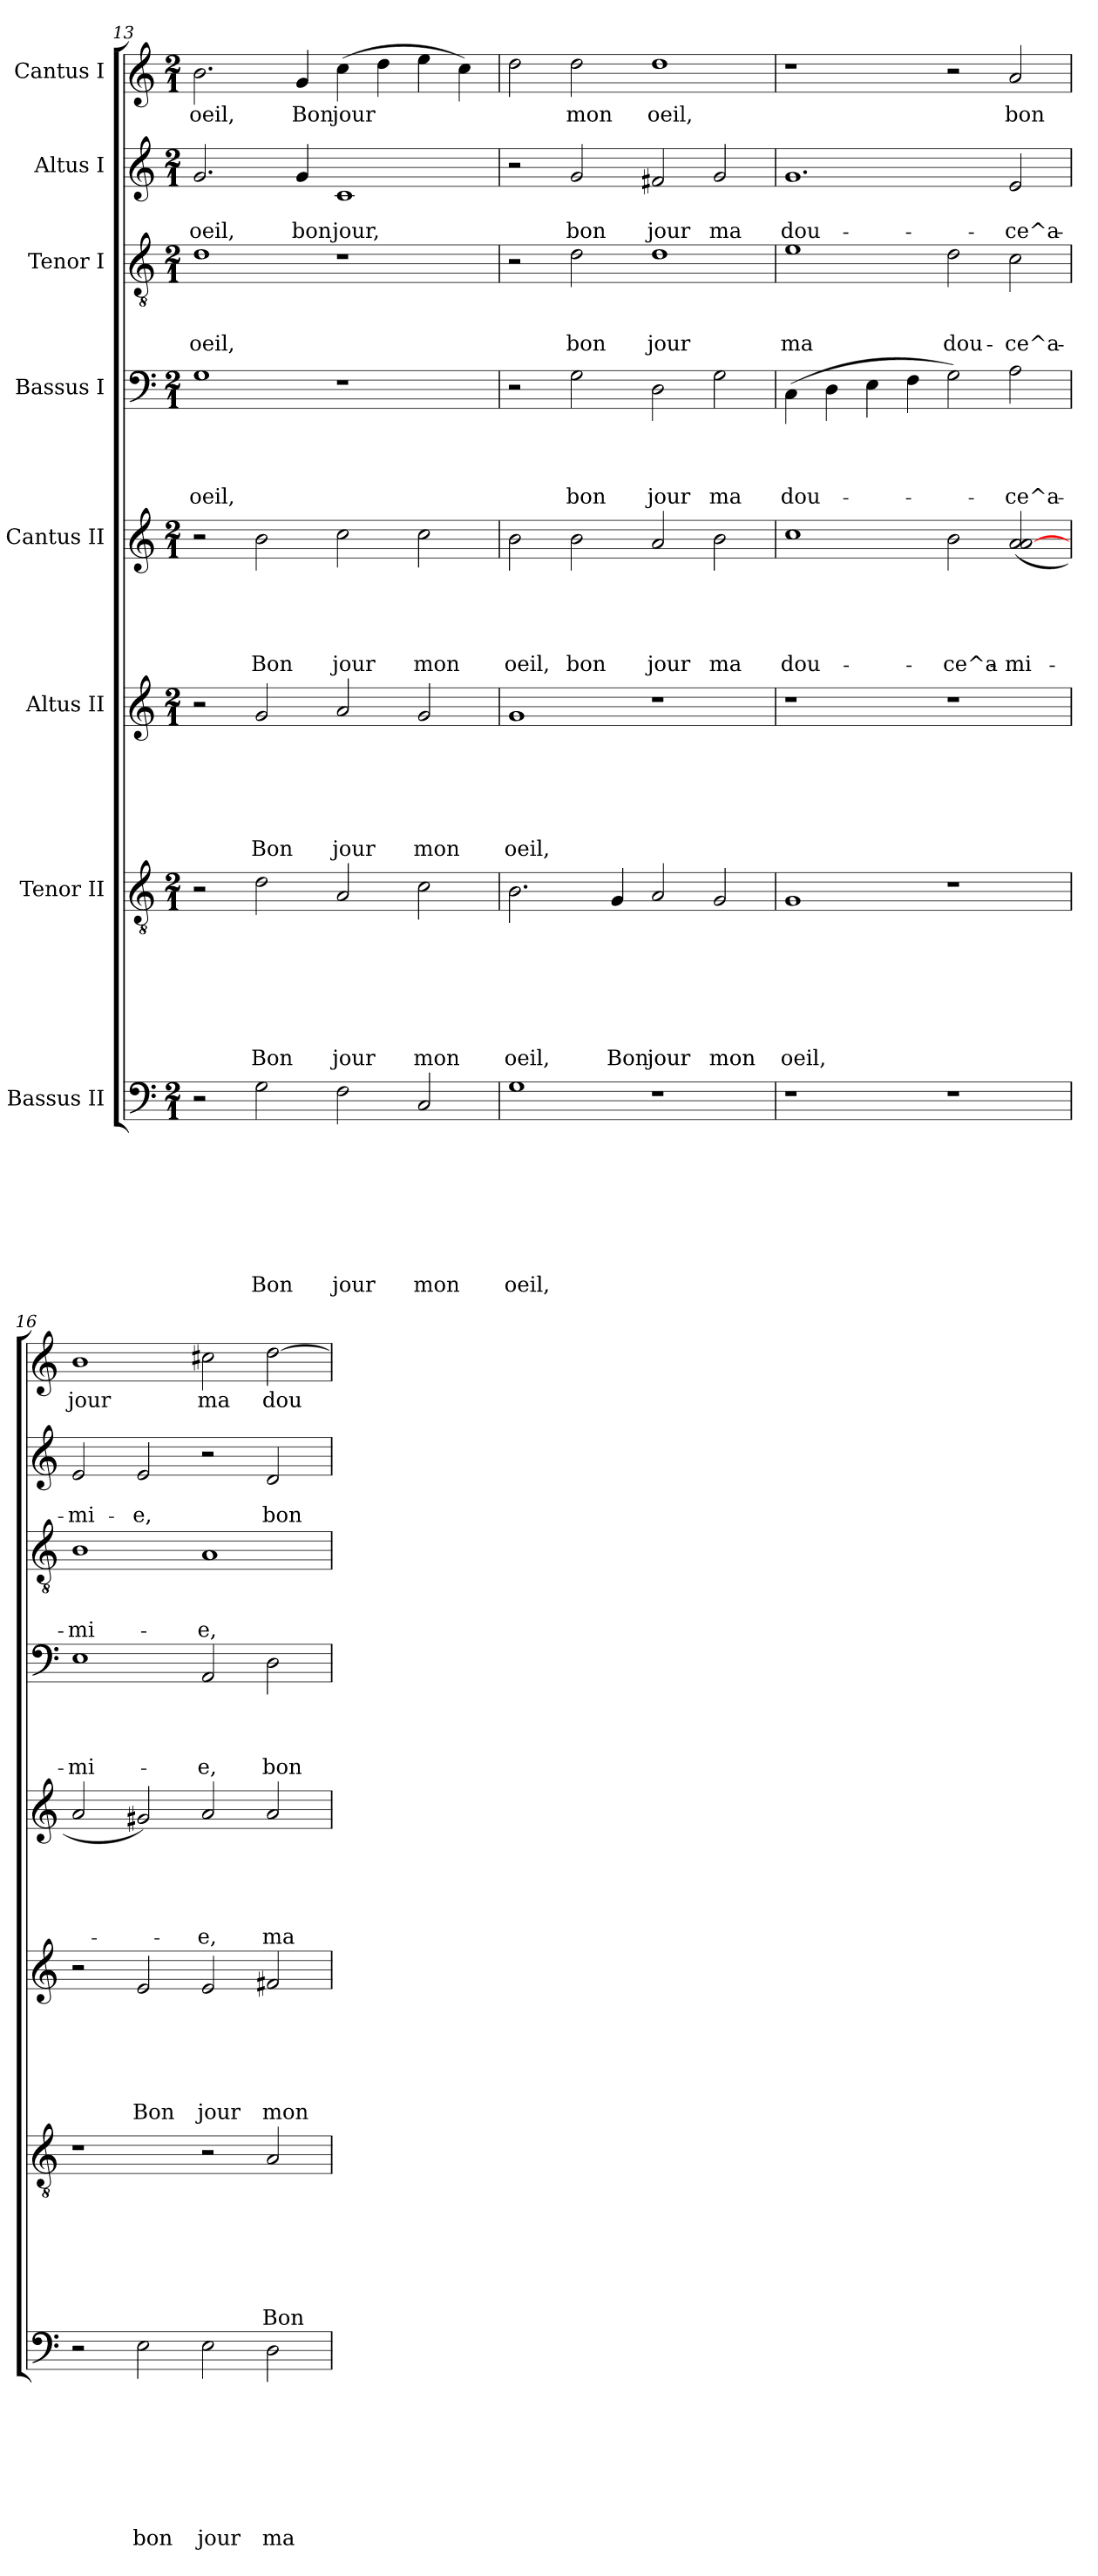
**kern	**text	**text	**text	**text	**text	**text	**text	**text	**kern	**text	**text	**text	**text	**text	**text	**text	**kern	**text	**text	**text	**text	**text	**text	**kern	**text	**text	**text	**text	**text	**kern	**text	**text	**text	**text	**kern	**text	**text	**text	**kern	**text	**text	**kern	**text
*part8	*part8	*part8	*part8	*part8	*part8	*part8	*part8	*part8	*part7	*part7	*part7	*part7	*part7	*part7	*part7	*part7	*part6	*part6	*part6	*part6	*part6	*part6	*part6	*part5	*part5	*part5	*part5	*part5	*part5	*part4	*part4	*part4	*part4	*part4	*part3	*part3	*part3	*part3	*part2	*part2	*part2	*part1	*part1
*staff8	*staff8	*staff8	*staff8	*staff8	*staff8	*staff8	*staff8	*staff8	*staff7	*staff7	*staff7	*staff7	*staff7	*staff7	*staff7	*staff7	*staff6	*staff6	*staff6	*staff6	*staff6	*staff6	*staff6	*staff5	*staff5	*staff5	*staff5	*staff5	*staff5	*staff4	*staff4	*staff4	*staff4	*staff4	*staff3	*staff3	*staff3	*staff3	*staff2	*staff2	*staff2	*staff1	*staff1
*I"Bassus II	*	*	*	*	*	*	*	*	*I"Tenor II	*	*	*	*	*	*	*	*I"Altus II	*	*	*	*	*	*	*I"Cantus II	*	*	*	*	*	*I"Bassus I	*	*	*	*	*I"Tenor I	*	*	*	*I"Altus I	*	*	*I"Cantus I	*
*clefF4	*	*	*	*	*	*	*	*	*clefGv2	*	*	*	*	*	*	*	*clefG2	*	*	*	*	*	*	*clefG2	*	*	*	*	*	*clefF4	*	*	*	*	*clefGv2	*	*	*	*clefG2	*	*	*clefG2	*
*k[]	*	*	*	*	*	*	*	*	*k[]	*	*	*	*	*	*	*	*k[]	*	*	*	*	*	*	*k[]	*	*	*	*	*	*k[]	*	*	*	*	*k[]	*	*	*	*k[]	*	*	*k[]	*
*C:	*	*	*	*	*	*	*	*	*C:	*	*	*	*	*	*	*	*C:	*	*	*	*	*	*	*C:	*	*	*	*	*	*C:	*	*	*	*	*C:	*	*	*	*C:	*	*	*C:	*
*M2/1	*	*	*	*	*	*	*	*	*M2/1	*	*	*	*	*	*	*	*M2/1	*	*	*	*	*	*	*M2/1	*	*	*	*	*	*M2/1	*	*	*	*	*M2/1	*	*	*	*M2/1	*	*	*M2/1	*
=13	=13	=13	=13	=13	=13	=13	=13	=13	=13	=13	=13	=13	=13	=13	=13	=13	=13	=13	=13	=13	=13	=13	=13	=13	=13	=13	=13	=13	=13	=13	=13	=13	=13	=13	=13	=13	=13	=13	=13	=13	=13	=13	=13
!	!	!	!	!	!	!	!	!	!	!	!	!	!	!	!	!	!	!	!	!	!	!	!	!	!	!	!	!	!	!	!	!	!	!LO:LY:b	!	!	!	!LO:LY:b	!	!	!LO:LY:b	!	!LO:LY:b
2r	.	.	.	.	.	.	.	.	2r	.	.	.	.	.	.	.	2r	.	.	.	.	.	.	2r	.	.	.	.	.	1G	.	.	.	oeil,	1d	.	.	oeil,	2.g/	.	oeil,	2.b\	oeil,
!	!	!	!	!	!	!	!	!LO:LY:b	!	!	!	!	!	!	!	!LO:LY:b	!	!	!	!	!	!	!LO:LY:b	!	!	!	!	!	!LO:LY:b	!	!	!	!	!	!	!	!	!	!	!	!	!	!
2G\	.	.	.	.	.	.	.	Bon	2d\	.	.	.	.	.	.	Bon	2g/	.	.	.	.	.	Bon	2b\	.	.	.	.	Bon	.	.	.	.	.	.	.	.	.	.	.	.	.	.
!	!	!	!	!	!	!	!	!	!	!	!	!	!	!	!	!	!	!	!	!	!	!	!	!	!	!	!	!	!	!	!	!	!	!	!	!	!	!	!	!	!LO:LY:b	!	!LO:LY:b
.	.	.	.	.	.	.	.	.	.	.	.	.	.	.	.	.	.	.	.	.	.	.	.	.	.	.	.	.	.	.	.	.	.	.	.	.	.	.	4g/	.	bon	4g/	Bon
!	!	!	!	!	!	!	!	!LO:LY:b	!	!	!	!	!	!	!	!LO:LY:b	!	!	!	!	!	!	!LO:LY:b	!	!	!	!	!	!LO:LY:b	!	!	!	!	!	!	!	!	!	!	!	!LO:LY:b	!	!LO:LY:b
2F\	.	.	.	.	.	.	.	jour	2A/	.	.	.	.	.	.	jour	2a/	.	.	.	.	.	jour	2cc\	.	.	.	.	jour	1r	.	.	.	.	1r	.	.	.	1c	.	jour,	(>4cc\	jour
.	.	.	.	.	.	.	.	.	.	.	.	.	.	.	.	.	.	.	.	.	.	.	.	.	.	.	.	.	.	.	.	.	.	.	.	.	.	.	.	.	.	4dd\	.
!	!	!	!	!	!	!	!	!LO:LY:b	!	!	!	!	!	!	!	!LO:LY:b	!	!	!	!	!	!	!LO:LY:b	!	!	!	!	!	!LO:LY:b	!	!	!	!	!	!	!	!	!	!	!	!	!	!
2C/	.	.	.	.	.	.	.	mon	2c\	.	.	.	.	.	.	mon	2g/	.	.	.	.	.	mon	2cc\	.	.	.	.	mon	.	.	.	.	.	.	.	.	.	.	.	.	4ee\	.
.	.	.	.	.	.	.	.	.	.	.	.	.	.	.	.	.	.	.	.	.	.	.	.	.	.	.	.	.	.	.	.	.	.	.	.	.	.	.	.	.	.	4cc\)	.
!!LO:PB:g=z
=14	=14	=14	=14	=14	=14	=14	=14	=14	=14	=14	=14	=14	=14	=14	=14	=14	=14	=14	=14	=14	=14	=14	=14	=14	=14	=14	=14	=14	=14	=14	=14	=14	=14	=14	=14	=14	=14	=14	=14	=14	=14	=14	=14
!	!	!	!	!	!	!	!	!LO:LY:b	!	!	!	!	!	!	!	!LO:LY:b	!	!	!	!	!	!	!LO:LY:b	!	!	!	!	!	!LO:LY:b	!	!	!	!	!	!	!	!	!	!	!	!	!	!
1G	.	.	.	.	.	.	.	oeil,	2.B\	.	.	.	.	.	.	oeil,	1g	.	.	.	.	.	oeil,	2b\	.	.	.	.	oeil,	2r	.	.	.	.	2r	.	.	.	2r	.	.	2dd\	.
!	!	!	!	!	!	!	!	!	!	!	!	!	!	!	!	!	!	!	!	!	!	!	!	!	!	!	!	!	!LO:LY:b	!	!	!	!	!LO:LY:b	!	!	!	!LO:LY:b	!	!	!LO:LY:b	!	!LO:LY:b
.	.	.	.	.	.	.	.	.	.	.	.	.	.	.	.	.	.	.	.	.	.	.	.	2b\	.	.	.	.	bon	2G\	.	.	.	bon	2d\	.	.	bon	2g/	.	bon	2dd\	mon
!	!	!	!	!	!	!	!	!	!	!	!	!	!	!	!	!LO:LY:b	!	!	!	!	!	!	!	!	!	!	!	!	!	!	!	!	!	!	!	!	!	!	!	!	!	!	!
.	.	.	.	.	.	.	.	.	4G/	.	.	.	.	.	.	Bon	.	.	.	.	.	.	.	.	.	.	.	.	.	.	.	.	.	.	.	.	.	.	.	.	.	.	.
!	!	!	!	!	!	!	!	!	!	!	!	!	!	!	!	!LO:LY:b	!	!	!	!	!	!	!	!	!	!	!	!	!LO:LY:b	!	!	!	!	!LO:LY:b	!	!	!	!LO:LY:b	!	!	!LO:LY:b	!	!LO:LY:b
1r	.	.	.	.	.	.	.	.	2A/	.	.	.	.	.	.	jour	1r	.	.	.	.	.	.	2a/	.	.	.	.	jour	2D\	.	.	.	jour	1d	.	.	jour	2f#X/	.	jour	1dd	oeil,
!	!	!	!	!	!	!	!	!	!	!	!	!	!	!	!	!LO:LY:b	!	!	!	!	!	!	!	!	!	!	!	!	!LO:LY:b	!	!	!	!	!LO:LY:b	!	!	!	!	!	!	!LO:LY:b	!	!
.	.	.	.	.	.	.	.	.	2G/	.	.	.	.	.	.	mon	.	.	.	.	.	.	.	2b\	.	.	.	.	ma	2G\	.	.	.	ma	.	.	.	.	2g/	.	ma	.	.
=15	=15	=15	=15	=15	=15	=15	=15	=15	=15	=15	=15	=15	=15	=15	=15	=15	=15	=15	=15	=15	=15	=15	=15	=15	=15	=15	=15	=15	=15	=15	=15	=15	=15	=15	=15	=15	=15	=15	=15	=15	=15	=15	=15
!	!	!	!	!	!	!	!	!	!	!	!	!	!	!	!	!LO:LY:b	!	!	!	!	!	!	!	!	!	!	!	!	!LO:LY:b	!	!	!	!	!LO:LY:b	!	!	!	!LO:LY:b	!	!	!LO:LY:b	!	!
1r	.	.	.	.	.	.	.	.	1G	.	.	.	.	.	.	oeil,	1r	.	.	.	.	.	.	1cc	.	.	.	.	dou-	(>4C\	.	.	.	dou-	1e	.	.	ma	1.g	.	dou-	1r	.
.	.	.	.	.	.	.	.	.	.	.	.	.	.	.	.	.	.	.	.	.	.	.	.	.	.	.	.	.	.	4D\	.	.	.	.	.	.	.	.	.	.	.	.	.
.	.	.	.	.	.	.	.	.	.	.	.	.	.	.	.	.	.	.	.	.	.	.	.	.	.	.	.	.	.	4E\	.	.	.	.	.	.	.	.	.	.	.	.	.
.	.	.	.	.	.	.	.	.	.	.	.	.	.	.	.	.	.	.	.	.	.	.	.	.	.	.	.	.	.	4F\	.	.	.	.	.	.	.	.	.	.	.	.	.
!	!	!	!	!	!	!	!	!	!	!	!	!	!	!	!	!	!	!	!	!	!	!	!	!	!	!	!	!	!LO:LY:b	!	!	!	!	!	!	!	!	!LO:LY:b	!	!	!	!	!
1r	.	.	.	.	.	.	.	.	1r	.	.	.	.	.	.	.	1r	.	.	.	.	.	.	2b\	.	.	.	.	-ce^a-	2G\)	.	.	.	.	2d\	.	.	dou-	.	.	.	2r	.
!	!	!	!	!	!	!	!	!	!	!	!	!	!	!	!	!	!	!	!	!	!	!	!	!	!	!	!	!	!LO:LY:b	!	!	!	!	!LO:LY:b	!	!	!	!LO:LY:b	!	!	!LO:LY:b	!	!LO:LY:b
.	.	.	.	.	.	.	.	.	.	.	.	.	.	.	.	.	.	.	.	.	.	.	.	(<2a/ [<2a/	.	.	.	.	-mi-	2A\	.	.	.	-ce^a-	2c\	.	.	-ce^a-	2e/	.	-ce^a-	2a/	bon
=16	=16	=16	=16	=16	=16	=16	=16	=16	=16	=16	=16	=16	=16	=16	=16	=16	=16	=16	=16	=16	=16	=16	=16	=16	=16	=16	=16	=16	=16	=16	=16	=16	=16	=16	=16	=16	=16	=16	=16	=16	=16	=16	=16
!	!	!	!	!	!	!	!	!	!	!	!	!	!	!	!	!	!	!	!	!	!	!	!	!	!	!	!	!	!	!	!	!	!	!LO:LY:b	!	!	!	!LO:LY:b	!	!	!LO:LY:b	!	!LO:LY:b
2r	.	.	.	.	.	.	.	.	1r	.	.	.	.	.	.	.	2r	.	.	.	.	.	.	2a/	.	.	.	.	.	1E	.	.	.	-mi-	1B	.	.	-mi-	2e/	.	-mi-	1b	jour
!	!	!	!	!	!	!	!	!LO:LY:b	!	!	!	!	!	!	!	!	!	!	!	!	!	!	!LO:LY:b	!	!	!	!	!	!	!	!	!	!	!	!	!	!	!	!	!	!LO:LY:b	!	!
2E\	.	.	.	.	.	.	.	bon	.	.	.	.	.	.	.	.	2e/	.	.	.	.	.	Bon	2g#X/)	.	.	.	.	.	.	.	.	.	.	.	.	.	.	2e/	.	-e,	.	.
!	!	!	!	!	!	!	!	!LO:LY:b	!	!	!	!	!	!	!	!	!	!	!	!	!	!	!LO:LY:b	!	!	!	!	!	!LO:LY:b	!	!	!	!	!LO:LY:b	!	!	!	!LO:LY:b	!	!	!	!	!LO:LY:b
2E\	.	.	.	.	.	.	.	jour	2r	.	.	.	.	.	.	.	2e/	.	.	.	.	.	jour	2a/	.	.	.	.	-e,	2AA/	.	.	.	-e,	1A	.	.	-e,	2r	.	.	2cc#X\	ma
!	!	!	!	!	!	!	!	!LO:LY:b	!	!	!	!	!	!	!	!LO:LY:b	!	!	!	!	!	!	!LO:LY:b	!	!	!	!	!	!LO:LY:b	!	!	!	!	!LO:LY:b	!	!	!	!	!	!	!LO:LY:b	!	!LO:LY:b
2D\	.	.	.	.	.	.	.	ma	2A/	.	.	.	.	.	.	Bon	2f#X/	.	.	.	.	.	mon	2a/	.	.	.	.	ma	2D\	.	.	.	bon	.	.	.	.	2d/	.	bon	[>2dd\	dou-
=	=	=	=	=	=	=	=	=	=	=	=	=	=	=	=	=	=	=	=	=	=	=	=	=	=	=	=	=	=	=	=	=	=	=	=	=	=	=	=	=	=	=	=
*-	*-	*-	*-	*-	*-	*-	*-	*-	*-	*-	*-	*-	*-	*-	*-	*-	*-	*-	*-	*-	*-	*-	*-	*-	*-	*-	*-	*-	*-	*-	*-	*-	*-	*-	*-	*-	*-	*-	*-	*-	*-	*-	*-
